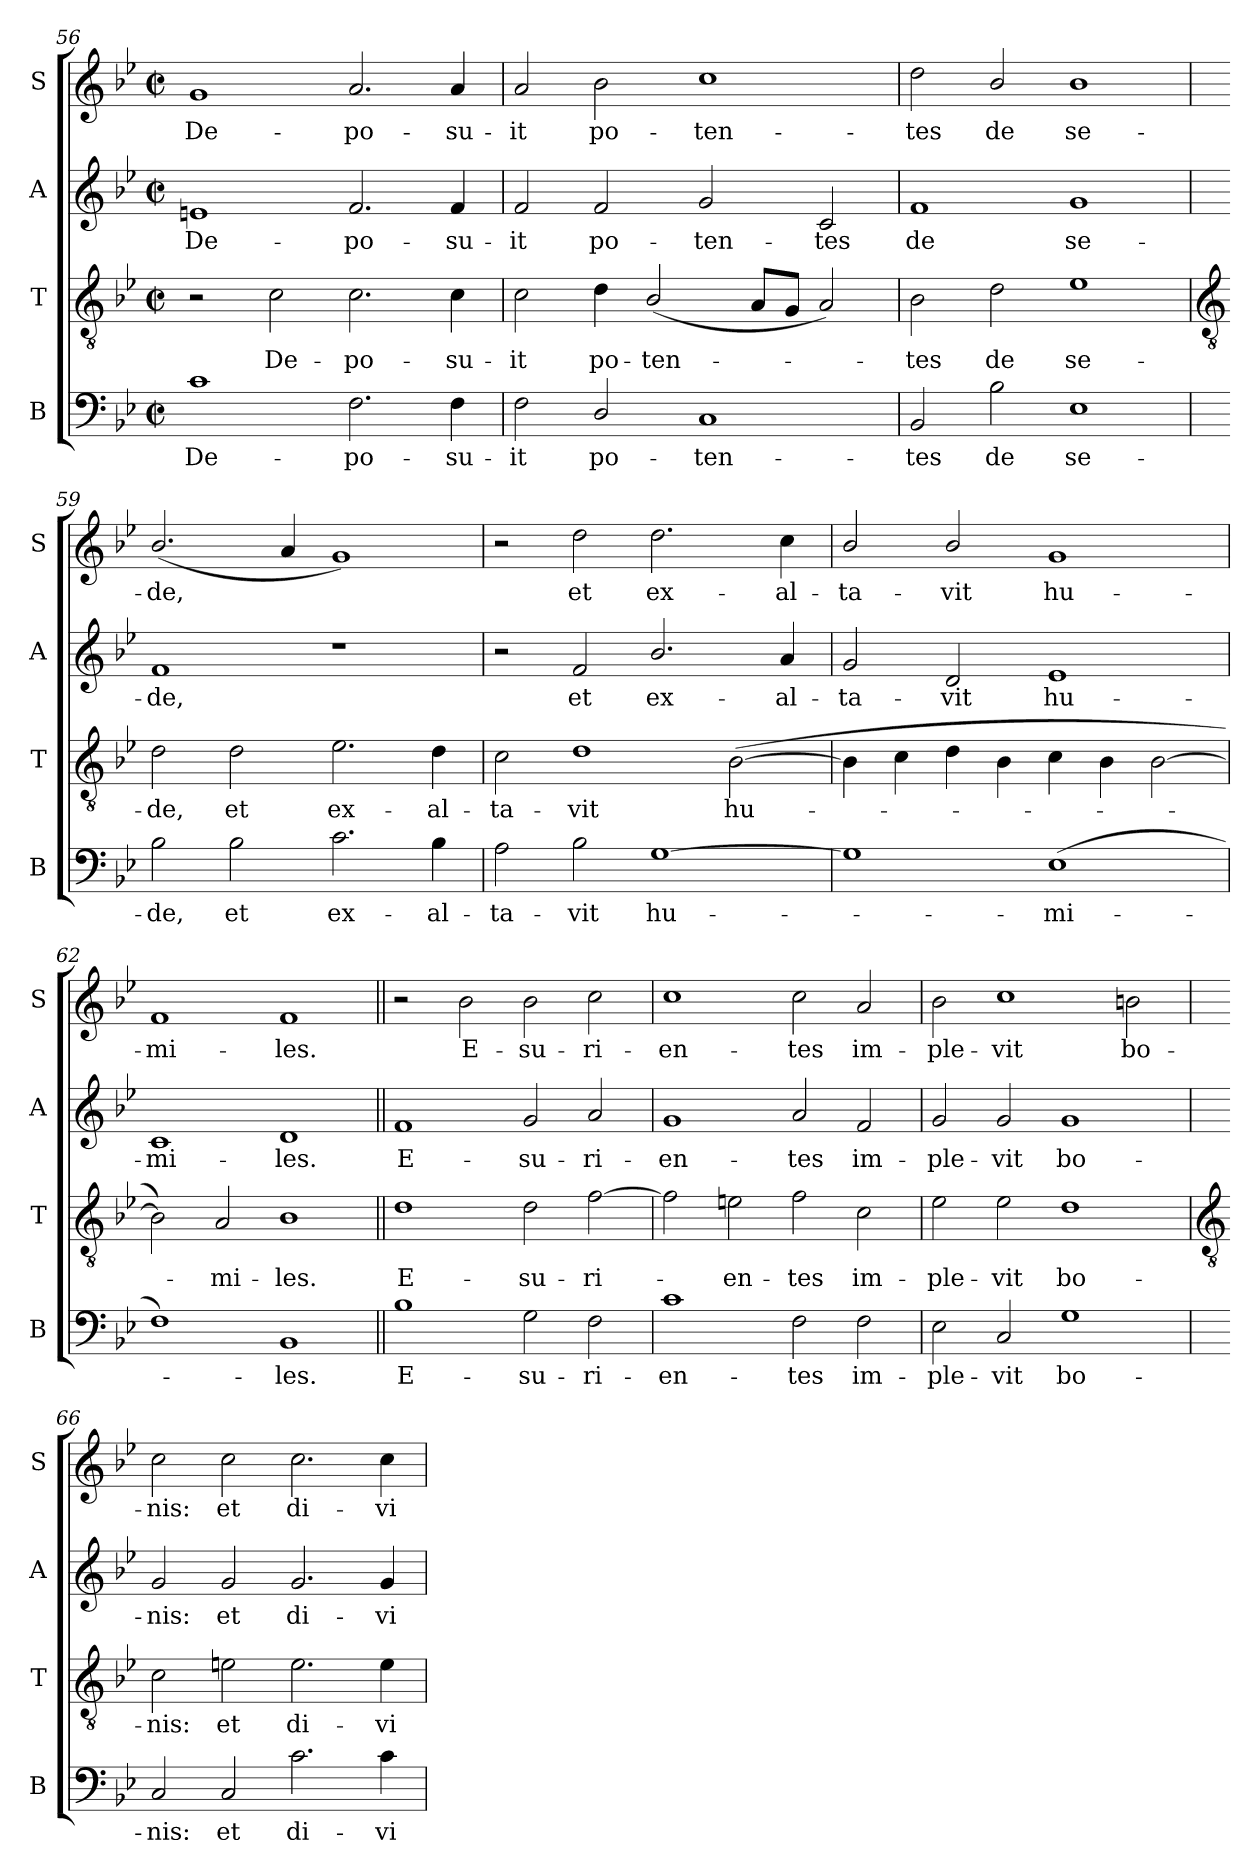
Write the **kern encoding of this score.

**kern	**text	**kern	**text	**kern	**text	**kern	**text
*part4	*part4	*part3	*part3	*part2	*part2	*part1	*part1
*staff4	*staff4	*staff3	*staff3	*staff2	*staff2	*staff1	*staff1
*I"B	*	*I"T	*	*I"A	*	*I"S	*
*I'B	*	*I'T	*	*I'A	*	*I'S	*
*clefF4	*	*clefGv2	*	*clefG2	*	*clefG2	*
*k[b-e-]	*	*k[b-e-]	*	*k[b-e-]	*	*k[b-e-]	*
*B-:	*	*B-:	*	*B-:	*	*B-:	*
*M4/2	*	*M4/2	*	*M4/2	*	*M4/2	*
*met(c|)	*	*met(c|)	*	*met(c|)	*	*met(c|)	*
=56	=56	=56	=56	=56	=56	=56	=56
!	!LO:LY:b	!	!	!	!LO:LY:b	!	!LO:LY:b
1c	De-	2r	.	1en	De-	1g	De-
!	!	!	!LO:LY:b	!	!	!	!
.	.	2c	De-	.	.	.	.
!	!LO:LY:b	!	!LO:LY:b	!	!LO:LY:b	!	!LO:LY:b
2.F	-po-	2.c	-po-	2.f	-po-	2.a	-po-
!	!LO:LY:b	!	!LO:LY:b	!	!LO:LY:b	!	!LO:LY:b
4F	-su-	4c	-su-	4f	-su-	4a	-su-
=57	=57	=57	=57	=57	=57	=57	=57
!	!LO:LY:b	!	!LO:LY:b	!	!LO:LY:b	!	!LO:LY:b
2F	-it	2c	-it	2f	-it	2a	-it
!	!LO:LY:b	!	!LO:LY:b	!	!LO:LY:b	!	!LO:LY:b
2D/	po-	4d	po-	2f	po-	2b-	po-
!	!	!	!LO:LY:b	!	!	!	!
.	.	(<2B-/	-ten-	.	.	.	.
!	!LO:LY:b	!	!	!	!LO:LY:b	!	!LO:LY:b
1C	-ten-	.	.	2g	-ten-	1cc	-ten-
.	.	8AL	.	.	.	.	.
.	.	8GJ	.	.	.	.	.
!	!	!	!	!	!LO:LY:b	!	!
.	.	2A)	.	2c	-tes	.	.
=58	=58	=58	=58	=58	=58	=58	=58
!	!LO:LY:b	!	!LO:LY:b	!	!LO:LY:b	!	!LO:LY:b
2BB-	-tes	2B-	tes	1f	de	2dd	-tes
!	!LO:LY:b	!	!LO:LY:b	!	!	!	!LO:LY:b
2B-	de	2d	de	.	.	2b-/	de
!	!LO:LY:b	!	!LO:LY:b	!	!LO:LY:b	!	!LO:LY:b
1E-	se-	1e-	se-	1g	se-	1b-	se-
!!LO:LB:g=z
=59	=59	=59	=59	=59	=59	=59	=59
*	*	*clefGv2	*	*	*	*	*
!	!LO:LY:b	!	!LO:LY:b	!	!LO:LY:b	!	!LO:LY:b
2B-	-de,	2d	-de,	1f	-de,	(<2.b-/	-de,
!	!LO:LY:b	!	!LO:LY:b	!	!	!	!
2B-	et	2d	et	.	.	.	.
.	.	.	.	.	.	4a	.
!	!LO:LY:b	!	!LO:LY:b	!	!	!	!
2.c	ex-	2.e-	ex-	1r	.	1g)	.
!	!LO:LY:b	!	!LO:LY:b	!	!	!	!
4B-	-al-	4d	-al-	.	.	.	.
=60	=60	=60	=60	=60	=60	=60	=60
!	!LO:LY:b	!	!LO:LY:b	!	!	!	!
2A	-ta-	2c	-ta-	2r	.	2r	.
!	!LO:LY:b	!	!LO:LY:b	!	!LO:LY:b	!	!LO:LY:b
2B-	-vit	1d	-vit	2f	et	2dd	et
!	!LO:LY:b	!	!	!	!LO:LY:b	!	!LO:LY:b
[1G	hu-	.	.	2.b-/	ex-	2.dd	ex-
!	!	!	!LO:LY:b	!	!	!	!
.	.	(>[2B-	hu-	.	.	.	.
!	!	!	!	!	!LO:LY:b	!	!LO:LY:b
.	.	.	.	4a	-al-	4cc	-al-
=61	=61	=61	=61	=61	=61	=61	=61
!	!	!	!	!	!LO:LY:b	!	!LO:LY:b
1G]	.	4B-]	.	2g	-ta-	2b-/	-ta-
.	.	4c	.	.	.	.	.
!	!	!	!	!	!LO:LY:b	!	!LO:LY:b
.	.	4d	.	2d	-vit	2b-/	-vit
.	.	4B-	.	.	.	.	.
!	!LO:LY:b	!	!	!	!LO:LY:b	!	!LO:LY:b
(>1E-	mi-	4c	.	1e-	hu-	1g	hu-
.	.	4B-	.	.	.	.	.
.	.	[2B-	.	.	.	.	.
=62	=62	=62	=62	=62	=62	=62	=62
!	!	!	!	!	!LO:LY:b	!	!LO:LY:b
1F)	.	2B-])	.	1c	-mi-	1f	-mi-
!	!	!	!LO:LY:b	!	!	!	!
.	.	2A	mi-	.	.	.	.
!	!LO:LY:b	!	!LO:LY:b	!	!LO:LY:b	!	!LO:LY:b
1BB-	les.	1B-	-les.	1d	-les.	1f	-les.
=63||	=63||	=63||	=63||	=63||	=63||	=63||	=63||
!	!LO:LY:b	!	!LO:LY:b	!	!LO:LY:b	!	!
1B-	E-	1d	E-	1f	E-	2r	.
!	!	!	!	!	!	!	!LO:LY:b
.	.	.	.	.	.	2b-	E-
!	!LO:LY:b	!	!LO:LY:b	!	!LO:LY:b	!	!LO:LY:b
2G	-su-	2d	-su-	2g	-su-	2b-	-su-
!	!LO:LY:b	!	!LO:LY:b	!	!LO:LY:b	!	!LO:LY:b
2F	-ri-	[2f	-ri-	2a	-ri-	2cc	-ri-
=64	=64	=64	=64	=64	=64	=64	=64
!	!LO:LY:b	!	!	!	!LO:LY:b	!	!LO:LY:b
1c	-en-	2f]	.	1g	-en-	1cc	-en-
!	!	!	!LO:LY:b	!	!	!	!
.	.	2en	en-	.	.	.	.
!	!LO:LY:b	!	!LO:LY:b	!	!LO:LY:b	!	!LO:LY:b
2F	-tes	2f	-tes	2a	-tes	2cc	-tes
!	!LO:LY:b	!	!LO:LY:b	!	!LO:LY:b	!	!LO:LY:b
2F	im-	2c	im-	2f	im-	2a	im-
=65	=65	=65	=65	=65	=65	=65	=65
!	!LO:LY:b	!	!LO:LY:b	!	!LO:LY:b	!	!LO:LY:b
2E-	-ple-	2e-	-ple-	2g	-ple-	2b-	-ple-
!	!LO:LY:b	!	!LO:LY:b	!	!LO:LY:b	!	!LO:LY:b
2C	-vit	2e-	-vit	2g	-vit	1cc	-vit
!	!LO:LY:b	!	!LO:LY:b	!	!LO:LY:b	!	!
1G	bo-	1d	bo-	1g	bo-	.	.
!	!	!	!	!	!	!	!LO:LY:b
.	.	.	.	.	.	2bn	bo-
!!LO:LB:g=z
=66	=66	=66	=66	=66	=66	=66	=66
*	*	*clefGv2	*	*	*	*	*
!	!LO:LY:b	!	!LO:LY:b	!	!LO:LY:b	!	!LO:LY:b
2C	-nis:	2c	-nis:	2g	-nis:	2cc	-nis:
!	!LO:LY:b	!	!LO:LY:b	!	!LO:LY:b	!	!LO:LY:b
2C	et	2en	et	2g	et	2cc	et
!	!LO:LY:b	!	!LO:LY:b	!	!LO:LY:b	!	!LO:LY:b
2.c	di-	2.e	di-	2.g	di-	2.cc	di-
!	!LO:LY:b	!	!LO:LY:b	!	!LO:LY:b	!	!LO:LY:b
4c	-vi-	4e	-vi-	4g	-vi-	4cc	-vi-
=	=	=	=	=	=	=	=
*-	*-	*-	*-	*-	*-	*-	*-
